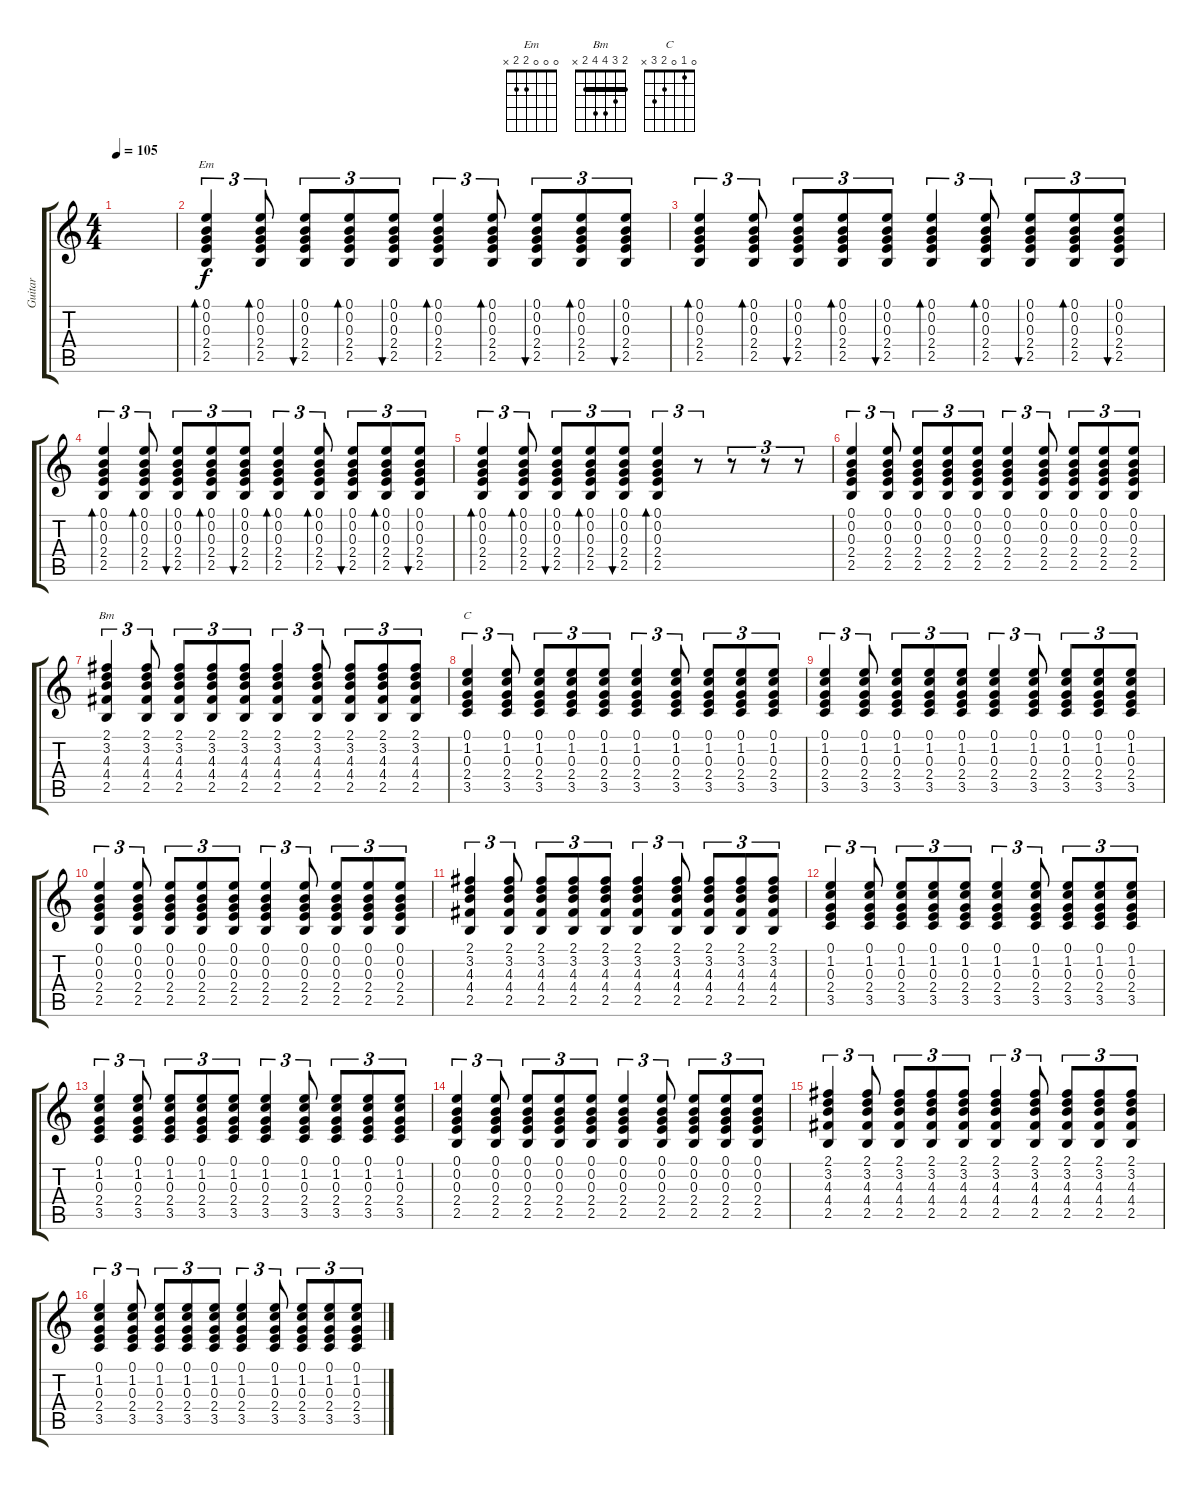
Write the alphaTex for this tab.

\track ("Guitar" "Guitar") {instrument acousticguitarnylon}
\staff {score tabs}
\tuning (E4 B3 G3 D3 A2 E2) {hide}
\chord ("Em" 0 0 0 2 2 x)
\chord ("Bm" 2 3 4 4 2 x) {barre 2}
\chord ("C" 0 1 0 2 3 x)
\ts (4 4)
\tempo 105
\clef g2
\ks c
|
(0.1 0.2 0.3 2.4 2.5).4{tu (3 2) bd 60 ch "Em"} (0.1 0.2 0.3 2.4 2.5).8{tu (3 2) bd 60} (0.1 0.2 0.3 2.4 2.5).8{tu (3 2) bu 60} (0.1 0.2 0.3 2.4 2.5).8{tu (3 2) bd 60} (0.1 0.2 0.3 2.4 2.5).8{tu (3 2) bu 60} (0.1 0.2 0.3 2.4 2.5).4{tu (3 2) bd 60} (0.1 0.2 0.3 2.4 2.5).8{tu (3 2) bd 60} (0.1 0.2 0.3 2.4 2.5).8{tu (3 2) bu 60} (0.1 0.2 0.3 2.4 2.5).8{tu (3 2) bd 60} (0.1 0.2 0.3 2.4 2.5).8{tu (3 2) bu 60} |
(0.1 0.2 0.3 2.4 2.5).4{tu (3 2) bd 60} (0.1 0.2 0.3 2.4 2.5).8{tu (3 2) bd 60} (0.1 0.2 0.3 2.4 2.5).8{tu (3 2) bu 60} (0.1 0.2 0.3 2.4 2.5).8{tu (3 2) bd 60} (0.1 0.2 0.3 2.4 2.5).8{tu (3 2) bu 60} (0.1 0.2 0.3 2.4 2.5).4{tu (3 2) bd 60} (0.1 0.2 0.3 2.4 2.5).8{tu (3 2) bd 60} (0.1 0.2 0.3 2.4 2.5).8{tu (3 2) bu 60} (0.1 0.2 0.3 2.4 2.5).8{tu (3 2) bd 60} (0.1 0.2 0.3 2.4 2.5).8{tu (3 2) bu 60} |
(0.1 0.2 0.3 2.4 2.5).4{tu (3 2) bd 60} (0.1 0.2 0.3 2.4 2.5).8{tu (3 2) bd 60} (0.1 0.2 0.3 2.4 2.5).8{tu (3 2) bu 60} (0.1 0.2 0.3 2.4 2.5).8{tu (3 2) bd 60} (0.1 0.2 0.3 2.4 2.5).8{tu (3 2) bu 60} (0.1 0.2 0.3 2.4 2.5).4{tu (3 2) bd 60} (0.1 0.2 0.3 2.4 2.5).8{tu (3 2) bd 60} (0.1 0.2 0.3 2.4 2.5).8{tu (3 2) bu 60} (0.1 0.2 0.3 2.4 2.5).8{tu (3 2) bd 60} (0.1 0.2 0.3 2.4 2.5).8{tu (3 2) bu 60} |
(0.1 0.2 0.3 2.4 2.5).4{tu (3 2) bd 60} (0.1 0.2 0.3 2.4 2.5).8{tu (3 2) bd 60} (0.1 0.2 0.3 2.4 2.5).8{tu (3 2) bu 60} (0.1 0.2 0.3 2.4 2.5).8{tu (3 2) bd 60} (0.1 0.2 0.3 2.4 2.5).8{tu (3 2) bu 60} (0.1 0.2 0.3 2.4 2.5).4{tu (3 2) bd 60} r.8{tu (3 2)} r.8{tu (3 2)} r.8{tu (3 2)} r.8{tu (3 2)} |
(0.1 0.2 0.3 2.4 2.5).4{tu (3 2)} (0.1 0.2 0.3 2.4 2.5).8{tu (3 2)} (0.1 0.2 0.3 2.4 2.5).8{tu (3 2)} (0.1 0.2 0.3 2.4 2.5).8{tu (3 2)} (0.1 0.2 0.3 2.4 2.5).8{tu (3 2)} (0.1 0.2 0.3 2.4 2.5).4{tu (3 2)} (0.1 0.2 0.3 2.4 2.5).8{tu (3 2)} (0.1 0.2 0.3 2.4 2.5).8{tu (3 2)} (0.1 0.2 0.3 2.4 2.5).8{tu (3 2)} (0.1 0.2 0.3 2.4 2.5).8{tu (3 2)} |
(2.1 3.2 4.3 4.4 2.5).4{tu (3 2) ch "Bm"} (2.1 3.2 4.3 4.4 2.5).8{tu (3 2)} (2.1 3.2 4.3 4.4 2.5).8{tu (3 2)} (2.1 3.2 4.3 4.4 2.5).8{tu (3 2)} (2.1 3.2 4.3 4.4 2.5).8{tu (3 2)} (2.1 3.2 4.3 4.4 2.5).4{tu (3 2)} (2.1 3.2 4.3 4.4 2.5).8{tu (3 2)} (2.1 3.2 4.3 4.4 2.5).8{tu (3 2)} (2.1 3.2 4.3 4.4 2.5).8{tu (3 2)} (2.1 3.2 4.3 4.4 2.5).8{tu (3 2)} |
(0.1 1.2 0.3 2.4 3.5).4{tu (3 2) ch "C"} (0.1 1.2 0.3 2.4 3.5).8{tu (3 2)} (0.1 1.2 0.3 2.4 3.5).8{tu (3 2)} (0.1 1.2 0.3 2.4 3.5).8{tu (3 2)} (0.1 1.2 0.3 2.4 3.5).8{tu (3 2)} (0.1 1.2 0.3 2.4 3.5).4{tu (3 2)} (0.1 1.2 0.3 2.4 3.5).8{tu (3 2)} (0.1 1.2 0.3 2.4 3.5).8{tu (3 2)} (0.1 1.2 0.3 2.4 3.5).8{tu (3 2)} (0.1 1.2 0.3 2.4 3.5).8{tu (3 2)} |
(0.1 1.2 0.3 2.4 3.5).4{tu (3 2)} (0.1 1.2 0.3 2.4 3.5).8{tu (3 2)} (0.1 1.2 0.3 2.4 3.5).8{tu (3 2)} (0.1 1.2 0.3 2.4 3.5).8{tu (3 2)} (0.1 1.2 0.3 2.4 3.5).8{tu (3 2)} (0.1 1.2 0.3 2.4 3.5).4{tu (3 2)} (0.1 1.2 0.3 2.4 3.5).8{tu (3 2)} (0.1 1.2 0.3 2.4 3.5).8{tu (3 2)} (0.1 1.2 0.3 2.4 3.5).8{tu (3 2)} (0.1 1.2 0.3 2.4 3.5).8{tu (3 2)} |
(0.1 0.2 0.3 2.4 2.5).4{tu (3 2)} (0.1 0.2 0.3 2.4 2.5).8{tu (3 2)} (0.1 0.2 0.3 2.4 2.5).8{tu (3 2)} (0.1 0.2 0.3 2.4 2.5).8{tu (3 2)} (0.1 0.2 0.3 2.4 2.5).8{tu (3 2)} (0.1 0.2 0.3 2.4 2.5).4{tu (3 2)} (0.1 0.2 0.3 2.4 2.5).8{tu (3 2)} (0.1 0.2 0.3 2.4 2.5).8{tu (3 2)} (0.1 0.2 0.3 2.4 2.5).8{tu (3 2)} (0.1 0.2 0.3 2.4 2.5).8{tu (3 2)} |
(2.1 3.2 4.3 4.4 2.5).4{tu (3 2)} (2.1 3.2 4.3 4.4 2.5).8{tu (3 2)} (2.1 3.2 4.3 4.4 2.5).8{tu (3 2)} (2.1 3.2 4.3 4.4 2.5).8{tu (3 2)} (2.1 3.2 4.3 4.4 2.5).8{tu (3 2)} (2.1 3.2 4.3 4.4 2.5).4{tu (3 2)} (2.1 3.2 4.3 4.4 2.5).8{tu (3 2)} (2.1 3.2 4.3 4.4 2.5).8{tu (3 2)} (2.1 3.2 4.3 4.4 2.5).8{tu (3 2)} (2.1 3.2 4.3 4.4 2.5).8{tu (3 2)} |
(0.1 1.2 0.3 2.4 3.5).4{tu (3 2)} (0.1 1.2 0.3 2.4 3.5).8{tu (3 2)} (0.1 1.2 0.3 2.4 3.5).8{tu (3 2)} (0.1 1.2 0.3 2.4 3.5).8{tu (3 2)} (0.1 1.2 0.3 2.4 3.5).8{tu (3 2)} (0.1 1.2 0.3 2.4 3.5).4{tu (3 2)} (0.1 1.2 0.3 2.4 3.5).8{tu (3 2)} (0.1 1.2 0.3 2.4 3.5).8{tu (3 2)} (0.1 1.2 0.3 2.4 3.5).8{tu (3 2)} (0.1 1.2 0.3 2.4 3.5).8{tu (3 2)} |
(0.1 1.2 0.3 2.4 3.5).4{tu (3 2)} (0.1 1.2 0.3 2.4 3.5).8{tu (3 2)} (0.1 1.2 0.3 2.4 3.5).8{tu (3 2)} (0.1 1.2 0.3 2.4 3.5).8{tu (3 2)} (0.1 1.2 0.3 2.4 3.5).8{tu (3 2)} (0.1 1.2 0.3 2.4 3.5).4{tu (3 2)} (0.1 1.2 0.3 2.4 3.5).8{tu (3 2)} (0.1 1.2 0.3 2.4 3.5).8{tu (3 2)} (0.1 1.2 0.3 2.4 3.5).8{tu (3 2)} (0.1 1.2 0.3 2.4 3.5).8{tu (3 2)} |
(0.1 0.2 0.3 2.4 2.5).4{tu (3 2)} (0.1 0.2 0.3 2.4 2.5).8{tu (3 2)} (0.1 0.2 0.3 2.4 2.5).8{tu (3 2)} (0.1 0.2 0.3 2.4 2.5).8{tu (3 2)} (0.1 0.2 0.3 2.4 2.5).8{tu (3 2)} (0.1 0.2 0.3 2.4 2.5).4{tu (3 2)} (0.1 0.2 0.3 2.4 2.5).8{tu (3 2)} (0.1 0.2 0.3 2.4 2.5).8{tu (3 2)} (0.1 0.2 0.3 2.4 2.5).8{tu (3 2)} (0.1 0.2 0.3 2.4 2.5).8{tu (3 2)} |
(2.1 3.2 4.3 4.4 2.5).4{tu (3 2)} (2.1 3.2 4.3 4.4 2.5).8{tu (3 2)} (2.1 3.2 4.3 4.4 2.5).8{tu (3 2)} (2.1 3.2 4.3 4.4 2.5).8{tu (3 2)} (2.1 3.2 4.3 4.4 2.5).8{tu (3 2)} (2.1 3.2 4.3 4.4 2.5).4{tu (3 2)} (2.1 3.2 4.3 4.4 2.5).8{tu (3 2)} (2.1 3.2 4.3 4.4 2.5).8{tu (3 2)} (2.1 3.2 4.3 4.4 2.5).8{tu (3 2)} (2.1 3.2 4.3 4.4 2.5).8{tu (3 2)} |
(0.1 1.2 0.3 2.4 3.5).4{tu (3 2)} (0.1 1.2 0.3 2.4 3.5).8{tu (3 2)} (0.1 1.2 0.3 2.4 3.5).8{tu (3 2)} (0.1 1.2 0.3 2.4 3.5).8{tu (3 2)} (0.1 1.2 0.3 2.4 3.5).8{tu (3 2)} (0.1 1.2 0.3 2.4 3.5).4{tu (3 2)} (0.1 1.2 0.3 2.4 3.5).8{tu (3 2)} (0.1 1.2 0.3 2.4 3.5).8{tu (3 2)} (0.1 1.2 0.3 2.4 3.5).8{tu (3 2)} (0.1 1.2 0.3 2.4 3.5).8{tu (3 2)}
